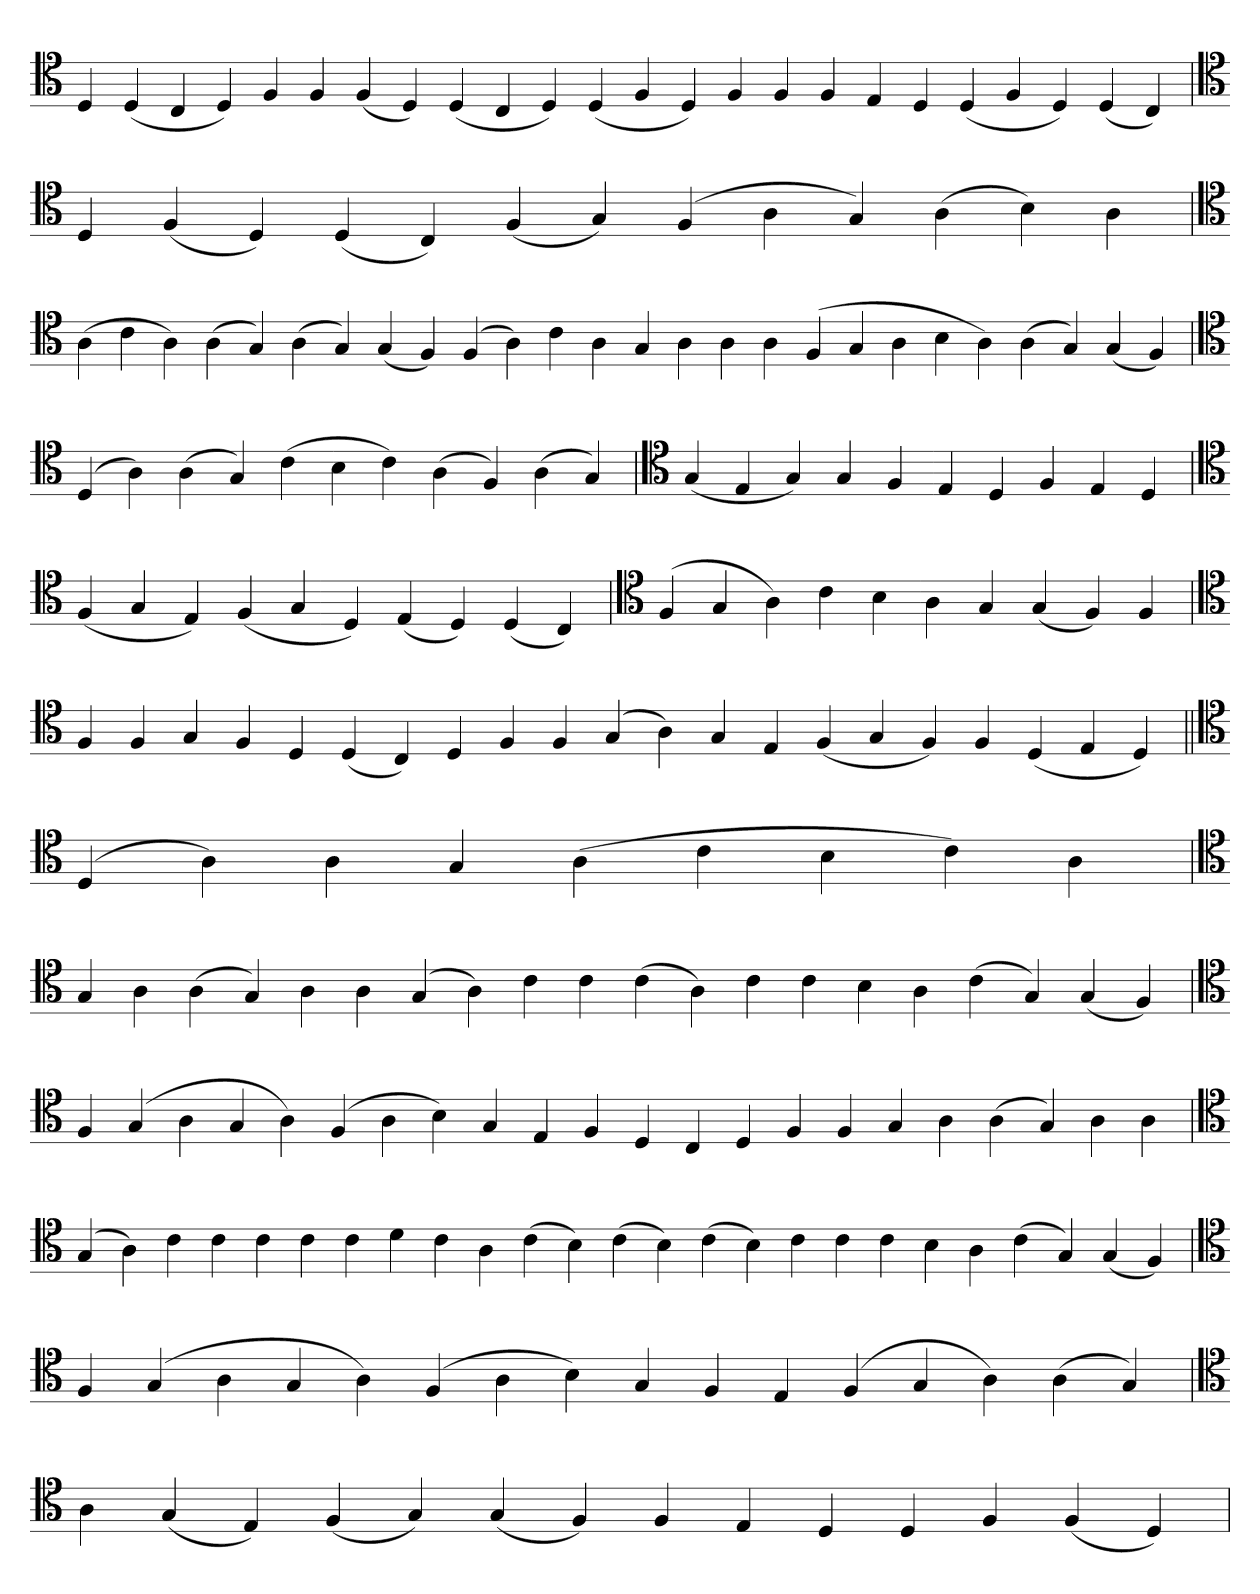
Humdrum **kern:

**kern
*part1
*staff1
*clefC4
=
4D
(4D
4C
4D)
4F
4F
(4F
4D)
(4D
4C
4D)
(4D
4F
4D)
4F
4F
4F
4E
4D
(4D
4F
4D)
(4D
4C)
='
*clefC4
4D
(4F
4D)
(4D
4C)
(4F
4G)
(4F
4A
4G)
(4A
4B)
4A
=`
*clefC4
(4A
4c
4A)
(4A
4G)
(4A
4G)
(4G
4F)
(4F
4A)
4c
4A
4G
4A
4A
4A
(4F
4G
4A
4B
4A)
(4A
4G)
(4G
4F)
=
*clefC4
(4D
4A)
(4A
4G)
(4c
4B
4c)
(4A
4F)
(4A
4G)
=
*clefC4
(4G
4E
4G)
4G
4F
4E
4D
4F
4E
4D
=`
*clefC4
(4F
4G
4E)
(4F
4G
4D)
(4E
4D)
(4D
4C)
='
*clefC4
(4F
4G
4A)
4c
4B
4A
4G
(4G
4F)
4F
=`
*clefC4
4F
4F
4G
4F
4D
(4D
4C)
4D
4F
4F
(4G
4A)
4G
4E
(4F
4G
4F)
4F
(4D
4E
4D)
=||
*clefC4
(4D
4A)
4A
4G
(4A
4c
4B
4c)
4A
=`
*clefC4
4G
4A
(4A
4G)
4A
4A
(4G
4A)
4c
4c
(4c
4A)
4c
4c
4B
4A
(4c
4G)
(4G
4F)
=
*clefC4
4F
(4G
4A
4G
4A)
(4F
4A
4B)
4G
4E
4F
4D
4C
4D
4F
4F
4G
4A
(4A
4G)
4A
4A
=`
*clefC4
(4G
4A)
4c
4c
4c
4c
4c
4d
4c
4A
(4c
4B)
(4c
4B)
(4c
4B)
4c
4c
4c
4B
4A
(4c
4G)
(4G
4F)
=
*clefC4
4F
(4G
4A
4G
4A)
(4F
4A
4B)
4G
4F
4E
(4F
4G
4A)
(4A
4G)
=
*clefC4
4A
(4G
4E)
(4F
4G)
(4G
4F)
4F
4E
4D
4D
4F
(4F
4D)
=`
*-
